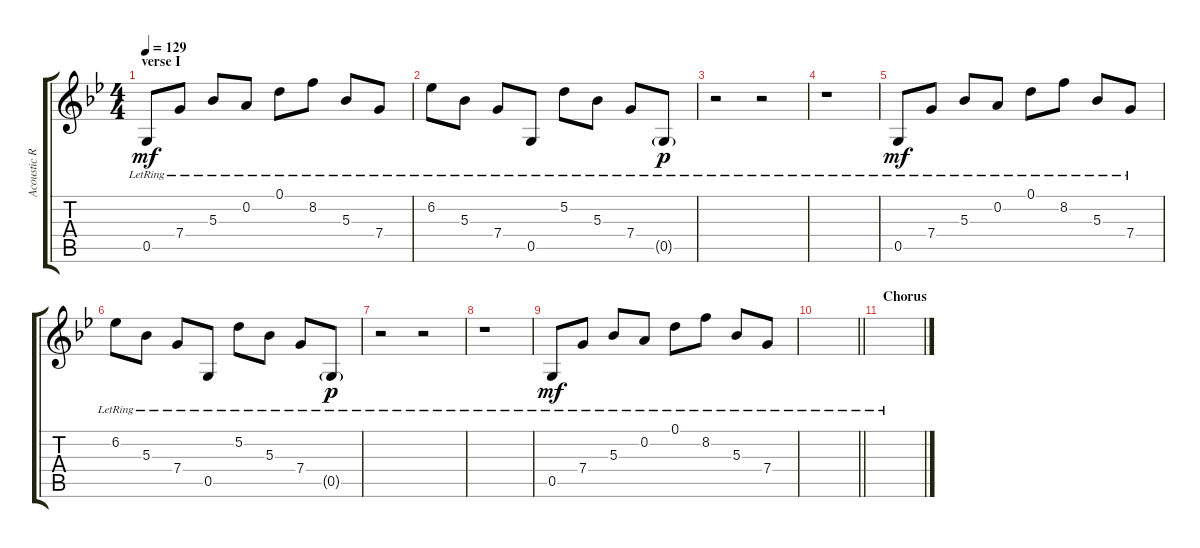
\track ("Acoustic Right" "Acoustic R") {instrument acousticguitarsteel}
\staff {score tabs}
\tuning (D4 A3 F3 C3 G2 D2) {hide}
\ts (4 4)
\section ("" "verse I")
\tempo 129
\clef g2
\ks bb
0.5{lr}.8{dy mf instrument acousticguitarsteel} 7.4{lr}.8 5.3{lr}.8 0.2{lr}.8 0.1{lr}.8 8.2{lr}.8 5.3{lr}.8 7.4{lr}.8 |
6.2{lr}.8 5.3{lr}.8 7.4{lr}.8 0.5{lr}.8 5.2{lr}.8 5.3{lr}.8 7.4{lr}.8 0.5{g lr}.8{dy p} |
r.2 r.2 |
r.1 |
0.5{lr}.8{dy mf} 7.4{lr}.8 5.3{lr}.8 0.2{lr}.8 0.1{lr}.8 8.2{lr}.8 5.3{lr}.8 7.4{lr}.8 |
6.2{lr}.8 5.3{lr}.8 7.4{lr}.8 0.5{lr}.8 5.2{lr}.8 5.3{lr}.8 7.4{lr}.8 0.5{g lr}.8{dy p} |
r.2 r.2 |
r.1 |
0.5{lr}.8{dy mf} 7.4{lr}.8 5.3{lr}.8 0.2{lr}.8 0.1{lr}.8 8.2{lr}.8 5.3{lr}.8 7.4{lr}.8 |
\barLineRight lightlight
|
\section ("" "Chorus")
